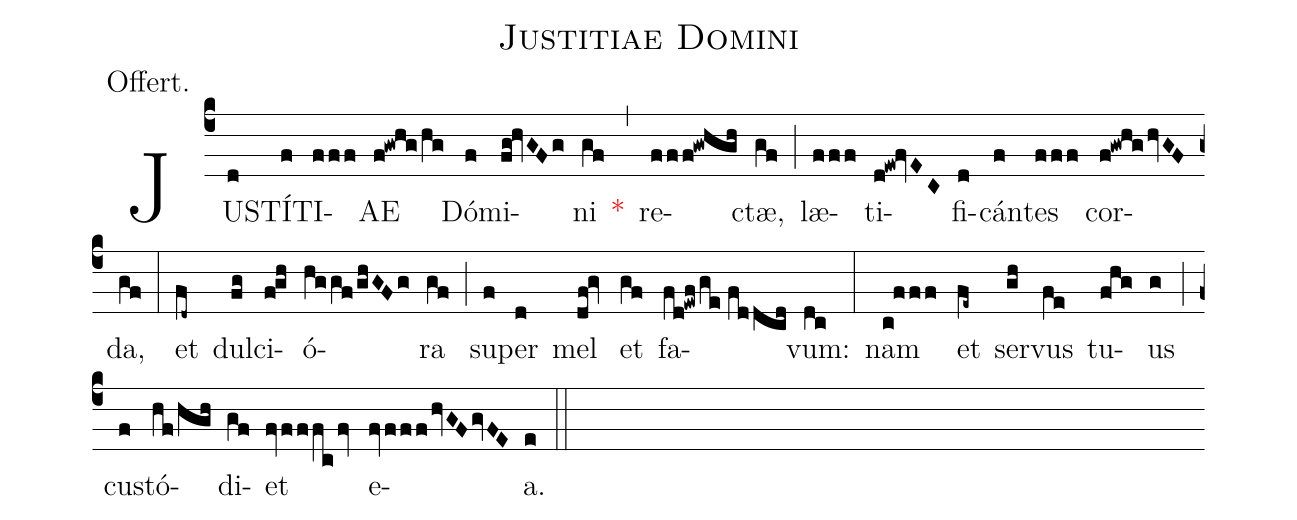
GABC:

name:Justitiae Domini;
annotation:Offert.;
mode:IV.;
office-part:Offertory;
%%
(c4) JU(d)STÍ(f)TI(fff)AE(f!gwhg/hg) Dó(f)mi(fg!hvGFg)ni(gf) <v>\red{*}</v>(,) re(fff!gwhgh)ctæ,(gf) (;) læ(fff)ti(d!ew!fvEC)fi(d)cán(f)tes(fff) cor(f!gwhg/hvGF)da,(gf) (:) et(fd~) dul(fg)ci(f!gh)ó(hggf/ghGFg)ra(gf) (;) su(f)per(d) mel(df!gv) et(gf) fa(fd!ewf/ge//fddcd)vum:(dc) (:) nam(c!fff) et(fe~) ser(gh)vus(fe) tu(fhg)us(g) (;) cu(f)stó(hf/hgh)di(gf)et(fvfffc/fv) e(fvfffhvGFgvFE)a.(e) (::)
